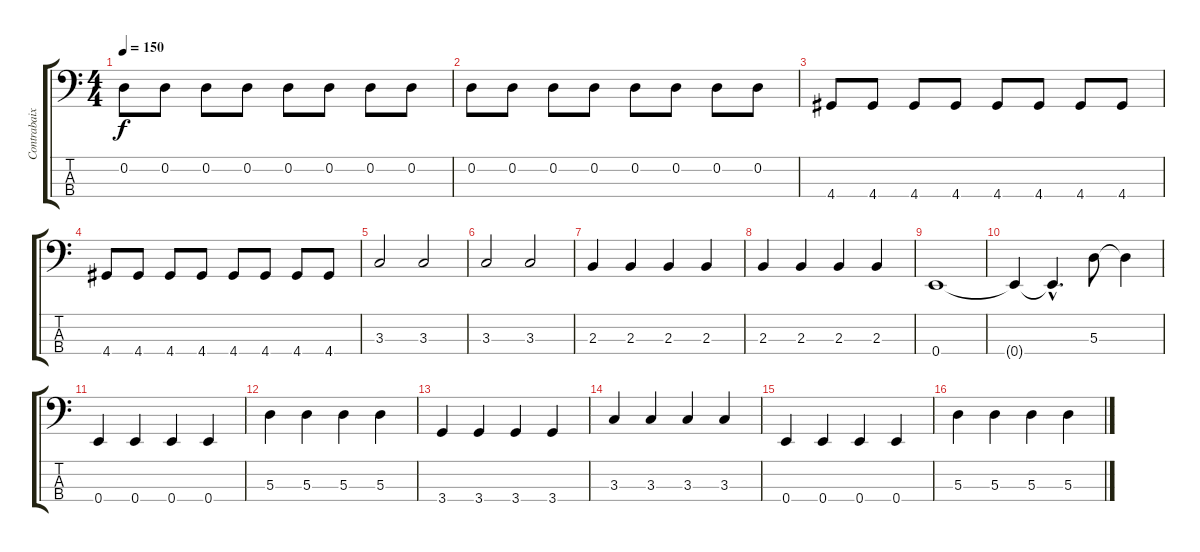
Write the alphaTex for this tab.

\track ("Contrabaixo" "Contrabaix") {instrument electricbasspick}
\staff {score tabs}
\tuning (G2 D2 A1 E1) {hide}
\ts (4 4)
\tempo 150
\clef f4
\ks c
0.2.8{dy f} 0.2.8 0.2.8 0.2.8 0.2.8 0.2.8 0.2.8 0.2.8 |
0.2.8 0.2.8 0.2.8 0.2.8 0.2.8 0.2.8 0.2.8 0.2.8 |
4.4.8 4.4.8 4.4.8 4.4.8 4.4.8 4.4.8 4.4.8 4.4.8 |
4.4.8 4.4.8 4.4.8 4.4.8 4.4.8 4.4.8 4.4.8 4.4.8 |
3.3.2 3.3.2 |
3.3.2 3.3.2 |
2.3.4 2.3.4 2.3.4 2.3.4 |
2.3.4 2.3.4 2.3.4 2.3.4 |
0.4.1 |
0.4{t}.4 0.4{hac t}.4{d} 5.3.8 5.3{t}.4 |
0.4.4 0.4.4 0.4.4 0.4.4 |
5.3.4 5.3.4 5.3.4 5.3.4 |
3.4.4 3.4.4 3.4.4 3.4.4 |
3.3.4 3.3.4 3.3.4 3.3.4 |
0.4.4 0.4.4 0.4.4 0.4.4 |
5.3.4 5.3.4 5.3.4 5.3.4
